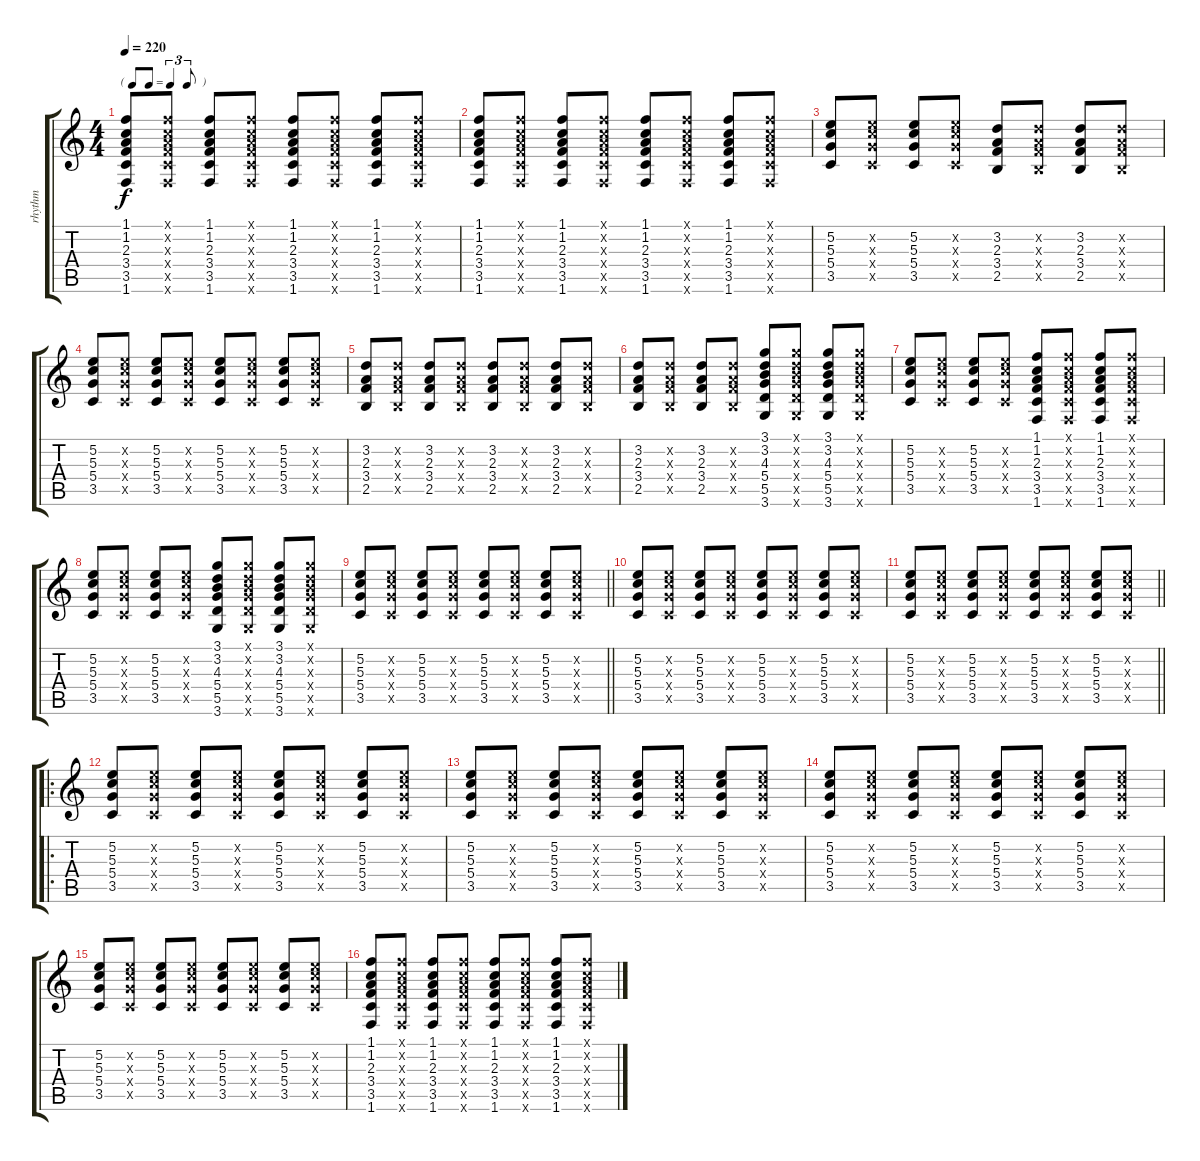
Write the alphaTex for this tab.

\track ("rhythm" "rhythm") {instrument acousticguitarnylon}
\staff {score tabs}
\tuning (E4 B3 G3 D3 A2 E2) {hide}
\ts (4 4)
\tf triplet8th
\tempo 220
\clef g2
\ks c
(1.1 1.2 2.3 3.4 3.5 1.6).8{dy f} (1.1{x} 1.2{x} 2.3{x} 3.4{x} 3.5{x} 1.6{x}).8 (1.1 1.2 2.3 3.4 3.5 1.6).8 (1.1{x} 1.2{x} 2.3{x} 3.4{x} 3.5{x} 1.6{x}).8 (1.1 1.2 2.3 3.4 3.5 1.6).8 (1.1{x} 1.2{x} 2.3{x} 3.4{x} 3.5{x} 1.6{x}).8 (1.1 1.2 2.3 3.4 3.5 1.6).8 (1.1{x} 1.2{x} 2.3{x} 3.4{x} 3.5{x} 1.6{x}).8 |
(1.1 1.2 2.3 3.4 3.5 1.6).8 (1.1{x} 1.2{x} 2.3{x} 3.4{x} 3.5{x} 1.6{x}).8 (1.1 1.2 2.3 3.4 3.5 1.6).8 (1.1{x} 1.2{x} 2.3{x} 3.4{x} 3.5{x} 1.6{x}).8 (1.1 1.2 2.3 3.4 3.5 1.6).8 (1.1{x} 1.2{x} 2.3{x} 3.4{x} 3.5{x} 1.6{x}).8 (1.1 1.2 2.3 3.4 3.5 1.6).8 (1.1{x} 1.2{x} 2.3{x} 3.4{x} 3.5{x} 1.6{x}).8 |
(5.2 5.3 5.4 3.5).8 (5.2{x} 5.3{x} 5.4{x} 3.5{x}).8 (5.2 5.3 5.4 3.5).8 (5.2{x} 5.3{x} 5.4{x} 3.5{x}).8 (3.2 2.3 3.4 2.5).8 (3.2{x} 2.3{x} 3.4{x} 2.5{x}).8 (3.2 2.3 3.4 2.5).8 (3.2{x} 2.3{x} 3.4{x} 2.5{x}).8 |
(5.2 5.3 5.4 3.5).8 (5.2{x} 5.3{x} 5.4{x} 3.5{x}).8 (5.2 5.3 5.4 3.5).8 (5.2{x} 5.3{x} 5.4{x} 3.5{x}).8 (5.2 5.3 5.4 3.5).8 (5.2{x} 5.3{x} 5.4{x} 3.5{x}).8 (5.2 5.3 5.4 3.5).8 (5.2{x} 5.3{x} 5.4{x} 3.5{x}).8 |
(3.2 2.3 3.4 2.5).8 (3.2{x} 2.3{x} 3.4{x} 2.5{x}).8 (3.2 2.3 3.4 2.5).8 (3.2{x} 2.3{x} 3.4{x} 2.5{x}).8 (3.2 2.3 3.4 2.5).8 (3.2{x} 2.3{x} 3.4{x} 2.5{x}).8 (3.2 2.3 3.4 2.5).8 (3.2{x} 2.3{x} 3.4{x} 2.5{x}).8 |
(3.2 2.3 3.4 2.5).8 (3.2{x} 2.3{x} 3.4{x} 2.5{x}).8 (3.2 2.3 3.4 2.5).8 (3.2{x} 2.3{x} 3.4{x} 2.5{x}).8 (3.1 3.2 4.3 5.4 5.5 3.6).8 (3.1{x} 3.2{x} 4.3{x} 5.4{x} 5.5{x} 3.6{x}).8 (3.1 3.2 4.3 5.4 5.5 3.6).8 (3.1{x} 3.2{x} 4.3{x} 5.4{x} 5.5{x} 3.6{x}).8 |
(5.2 5.3 5.4 3.5).8 (5.2{x} 5.3{x} 5.4{x} 3.5{x}).8 (5.2 5.3 5.4 3.5).8 (5.2{x} 5.3{x} 5.4{x} 3.5{x}).8 (1.1 1.2 2.3 3.4 3.5 1.6).8 (1.1{x} 1.2{x} 2.3{x} 3.4{x} 3.5{x} 1.6{x}).8 (1.1 1.2 2.3 3.4 3.5 1.6).8 (1.1{x} 1.2{x} 2.3{x} 3.4{x} 3.5{x} 1.6{x}).8 |
(5.2 5.3 5.4 3.5).8 (5.2{x} 5.3{x} 5.4{x} 3.5{x}).8 (5.2 5.3 5.4 3.5).8 (5.2{x} 5.3{x} 5.4{x} 3.5{x}).8 (3.1 3.2 4.3 5.4 5.5 3.6).8 (3.1{x} 3.2{x} 4.3{x} 5.4{x} 5.5{x} 3.6{x}).8 (3.1 3.2 4.3 5.4 5.5 3.6).8 (3.1{x} 3.2{x} 4.3{x} 5.4{x} 5.5{x} 3.6{x}).8 |
\barLineRight lightlight
(5.2 5.3 5.4 3.5).8 (5.2{x} 5.3{x} 5.4{x} 3.5{x}).8 (5.2 5.3 5.4 3.5).8 (5.2{x} 5.3{x} 5.4{x} 3.5{x}).8 (5.2 5.3 5.4 3.5).8 (5.2{x} 5.3{x} 5.4{x} 3.5{x}).8 (5.2 5.3 5.4 3.5).8 (5.2{x} 5.3{x} 5.4{x} 3.5{x}).8 |
(5.2 5.3 5.4 3.5).8 (5.2{x} 5.3{x} 5.4{x} 3.5{x}).8 (5.2 5.3 5.4 3.5).8 (5.2{x} 5.3{x} 5.4{x} 3.5{x}).8 (5.2 5.3 5.4 3.5).8 (5.2{x} 5.3{x} 5.4{x} 3.5{x}).8 (5.2 5.3 5.4 3.5).8 (5.2{x} 5.3{x} 5.4{x} 3.5{x}).8 |
\barLineRight lightlight
(5.2 5.3 5.4 3.5).8 (5.2{x} 5.3{x} 5.4{x} 3.5{x}).8 (5.2 5.3 5.4 3.5).8 (5.2{x} 5.3{x} 5.4{x} 3.5{x}).8 (5.2 5.3 5.4 3.5).8 (5.2{x} 5.3{x} 5.4{x} 3.5{x}).8 (5.2 5.3 5.4 3.5).8 (5.2{x} 5.3{x} 5.4{x} 3.5{x}).8 |
\ro
(5.2 5.3 5.4 3.5).8 (5.2{x} 5.3{x} 5.4{x} 3.5{x}).8 (5.2 5.3 5.4 3.5).8 (5.2{x} 5.3{x} 5.4{x} 3.5{x}).8 (5.2 5.3 5.4 3.5).8 (5.2{x} 5.3{x} 5.4{x} 3.5{x}).8 (5.2 5.3 5.4 3.5).8 (5.2{x} 5.3{x} 5.4{x} 3.5{x}).8 |
(5.2 5.3 5.4 3.5).8 (5.2{x} 5.3{x} 5.4{x} 3.5{x}).8 (5.2 5.3 5.4 3.5).8 (5.2{x} 5.3{x} 5.4{x} 3.5{x}).8 (5.2 5.3 5.4 3.5).8 (5.2{x} 5.3{x} 5.4{x} 3.5{x}).8 (5.2 5.3 5.4 3.5).8 (5.2{x} 5.3{x} 5.4{x} 3.5{x}).8 |
(5.2 5.3 5.4 3.5).8 (5.2{x} 5.3{x} 5.4{x} 3.5{x}).8 (5.2 5.3 5.4 3.5).8 (5.2{x} 5.3{x} 5.4{x} 3.5{x}).8 (5.2 5.3 5.4 3.5).8 (5.2{x} 5.3{x} 5.4{x} 3.5{x}).8 (5.2 5.3 5.4 3.5).8 (5.2{x} 5.3{x} 5.4{x} 3.5{x}).8 |
(5.2 5.3 5.4 3.5).8 (5.2{x} 5.3{x} 5.4{x} 3.5{x}).8 (5.2 5.3 5.4 3.5).8 (5.2{x} 5.3{x} 5.4{x} 3.5{x}).8 (5.2 5.3 5.4 3.5).8 (5.2{x} 5.3{x} 5.4{x} 3.5{x}).8 (5.2 5.3 5.4 3.5).8 (5.2{x} 5.3{x} 5.4{x} 3.5{x}).8 |
(1.1 1.2 2.3 3.4 3.5 1.6).8 (1.1{x} 1.2{x} 2.3{x} 3.4{x} 3.5{x} 1.6{x}).8 (1.1 1.2 2.3 3.4 3.5 1.6).8 (1.1{x} 1.2{x} 2.3{x} 3.4{x} 3.5{x} 1.6{x}).8 (1.1 1.2 2.3 3.4 3.5 1.6).8 (1.1{x} 1.2{x} 2.3{x} 3.4{x} 3.5{x} 1.6{x}).8 (1.1 1.2 2.3 3.4 3.5 1.6).8 (1.1{x} 1.2{x} 2.3{x} 3.4{x} 3.5{x} 1.6{x}).8
